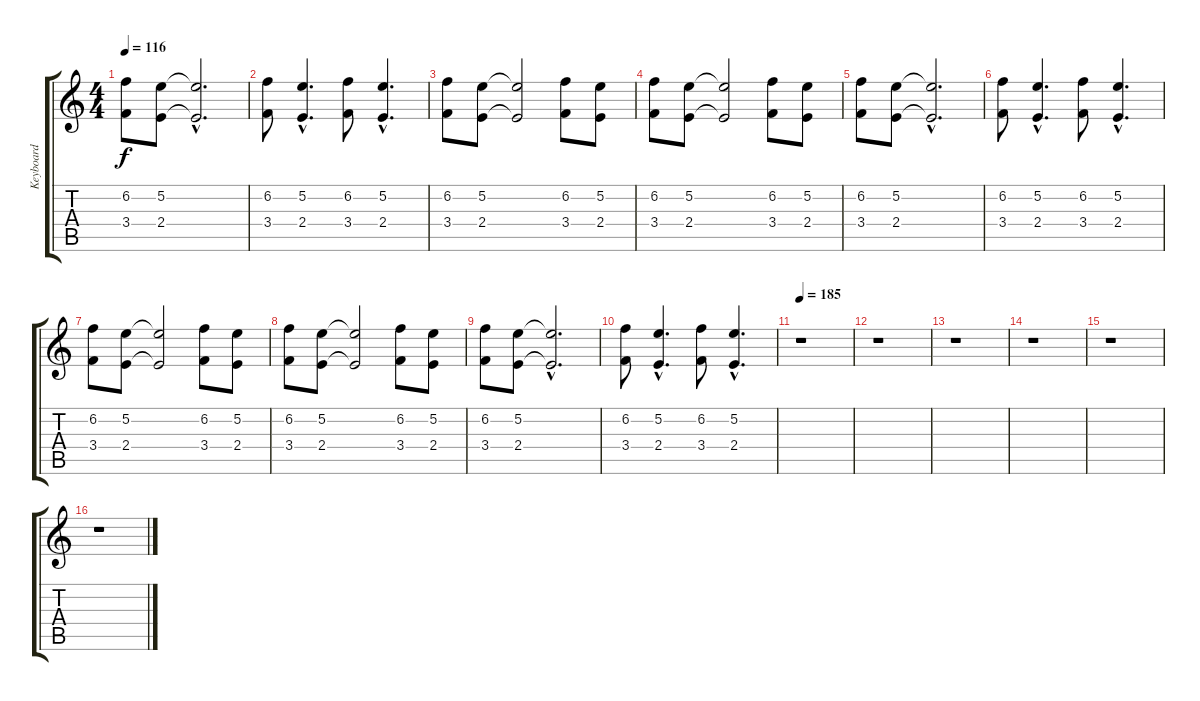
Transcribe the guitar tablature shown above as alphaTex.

\track ("Keyboard" "Keyboard") {instrument stringensemble1}
\staff {score tabs}
\tuning (E5 B4 G4 D4 A3 D3) {hide}
\ts (4 4)
\tempo 116
\clef g2
\ks c
(6.2 3.4).8{dy f} (5.2 2.4).8 (5.2{hac t} 2.4{hac t}).2{d} |
(6.2 3.4).8 (5.2{hac} 2.4{hac}).4{d} (6.2 3.4).8 (5.2{hac} 2.4{hac}).4{d} |
(6.2 3.4).8 (5.2 2.4).8 (5.2{t} 2.4{t}).2 (6.2 3.4).8 (5.2 2.4).8 |
(6.2 3.4).8 (5.2 2.4).8 (5.2{t} 2.4{t}).2 (6.2 3.4).8 (5.2 2.4).8 |
(6.2 3.4).8 (5.2 2.4).8 (5.2{hac t} 2.4{hac t}).2{d} |
(6.2 3.4).8 (5.2{hac} 2.4{hac}).4{d} (6.2 3.4).8 (5.2{hac} 2.4{hac}).4{d} |
(6.2 3.4).8 (5.2 2.4).8 (5.2{t} 2.4{t}).2 (6.2 3.4).8 (5.2 2.4).8 |
(6.2 3.4).8 (5.2 2.4).8 (5.2{t} 2.4{t}).2 (6.2 3.4).8 (5.2 2.4).8 |
(6.2 3.4).8 (5.2 2.4).8 (5.2{hac t} 2.4{hac t}).2{d} |
(6.2 3.4).8 (5.2{hac} 2.4{hac}).4{d} (6.2 3.4).8 (5.2{hac} 2.4{hac}).4{d} |
\tempo 185
r.1 |
r.1 |
r.1 |
r.1 |
r.1 |
r.1
